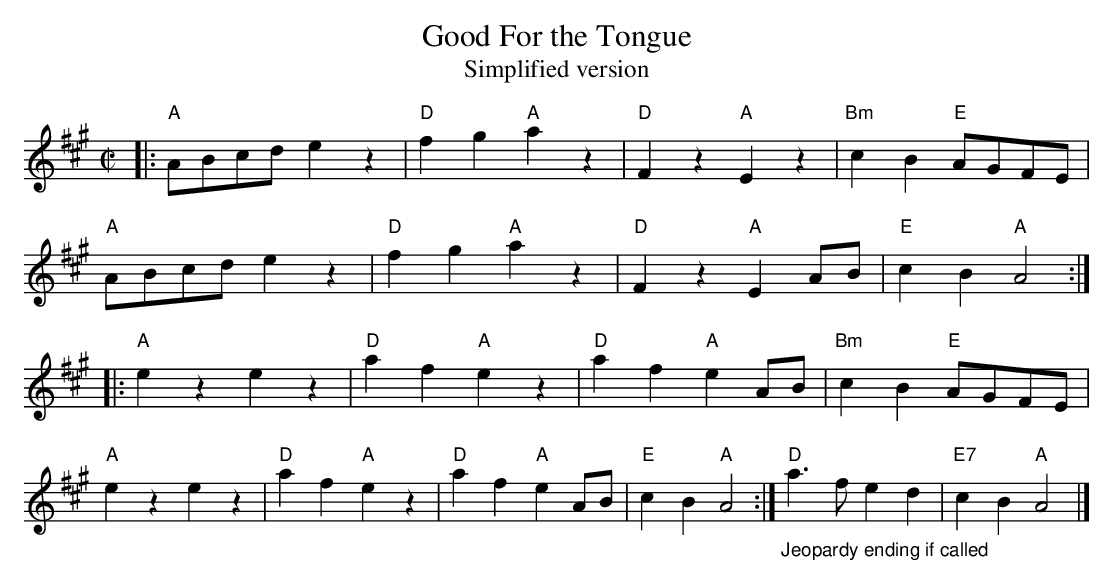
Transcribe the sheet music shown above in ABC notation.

X:1
T:Good For the Tongue
T:Simplified version
M:C|
K:A
|:"A"ABcd e2z2| "D"f2g2 "A"a2z2| "D"F2z2 "A"E2z2| "Bm"c2B2 "E"AGFE|
"A"ABcd e2z2| "D"f2g2 "A"a2z2| "D"F2z2 "A"E2AB|"E"c2B2 "A"A4:|
|:"A"e2z2 e2z2| "D"a2f2 "A"e2z2|"D"a2f2 "A"e2AB| "Bm"c2B2 "E"AGFE|
"A"e2z2 e2z2| "D"a2f2 "A"e2z2|"D"a2f2 "A"e2AB|"E"c2B2 "A"A4:|\
"_Jeopardy ending if called""D"a3fe2d2|"E7"c2B2"A"A4|]
